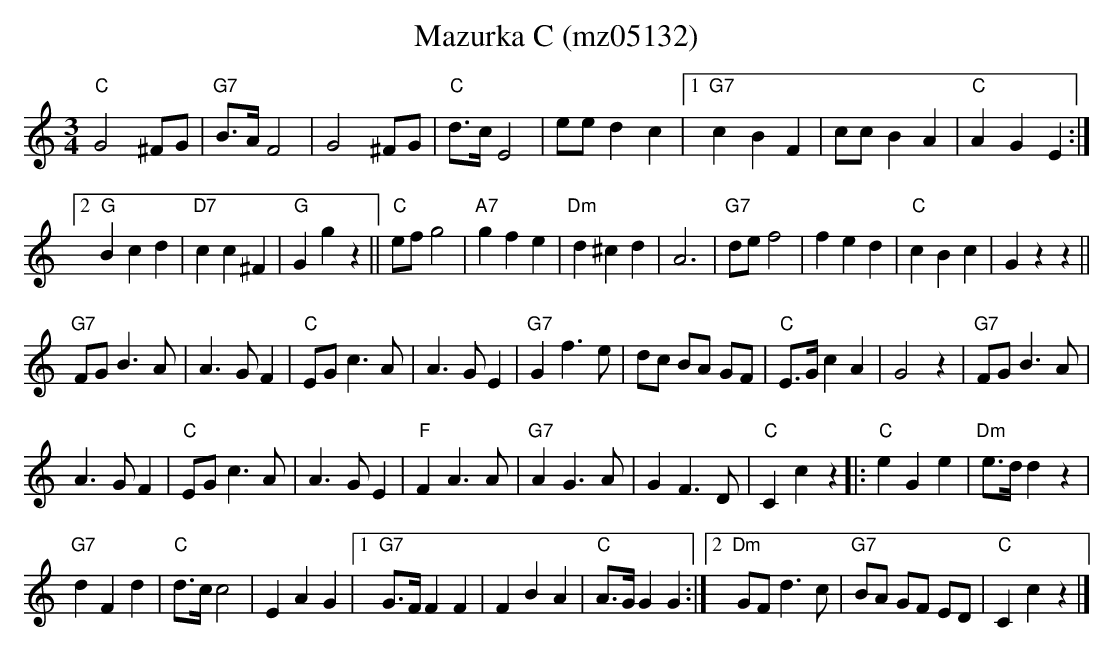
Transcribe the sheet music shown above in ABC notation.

X:1
T:Mazurka C (mz05132)
M:3/4
L:1/8
K:C transpose=3 %%MIDI gchordon
"C"G4 ^FG | "G7"B>AF4 | G4 ^FG | "C"d>c E4 | eed2c2 |1 "G7"c2B2F2 | ccB2A2 | "C"A2G2E2 :|2
"G"B2c2d2 | "D7"c2c2^F2 | "G"G2g2z2 || "C"efg4 | "A7"g2f2e2 | "Dm"d2^c2d2 | A6 | "G7"def4 | f2e2d2 | "C"c2B2c2 | G2z2z2 ||
"G7"FG B3A | A3GF2 | "C"EGc3A | A3GE2 | "G7"G2f3e | dc BA GF | "C"E>Gc2A2 | G4z2 | "G7"FGB3A |
A3GF2 | "C"EGc3A | A3GE2 | "F"F2A3A | "G7"A2G3A | G2F3D | "C"C2c2z2 |: "C"e2G2e2 | "Dm"e>dd2z2 |
"G7"d2F2d2 | "C"d>cc4 | E2A2G2 |1 "G7"G>F F2F2 | F2B2A2 | "C"A>GG2G2 :|2 "Dm"GF d3c | "G7"BA GF ED | "C"C2c2z2 |]
